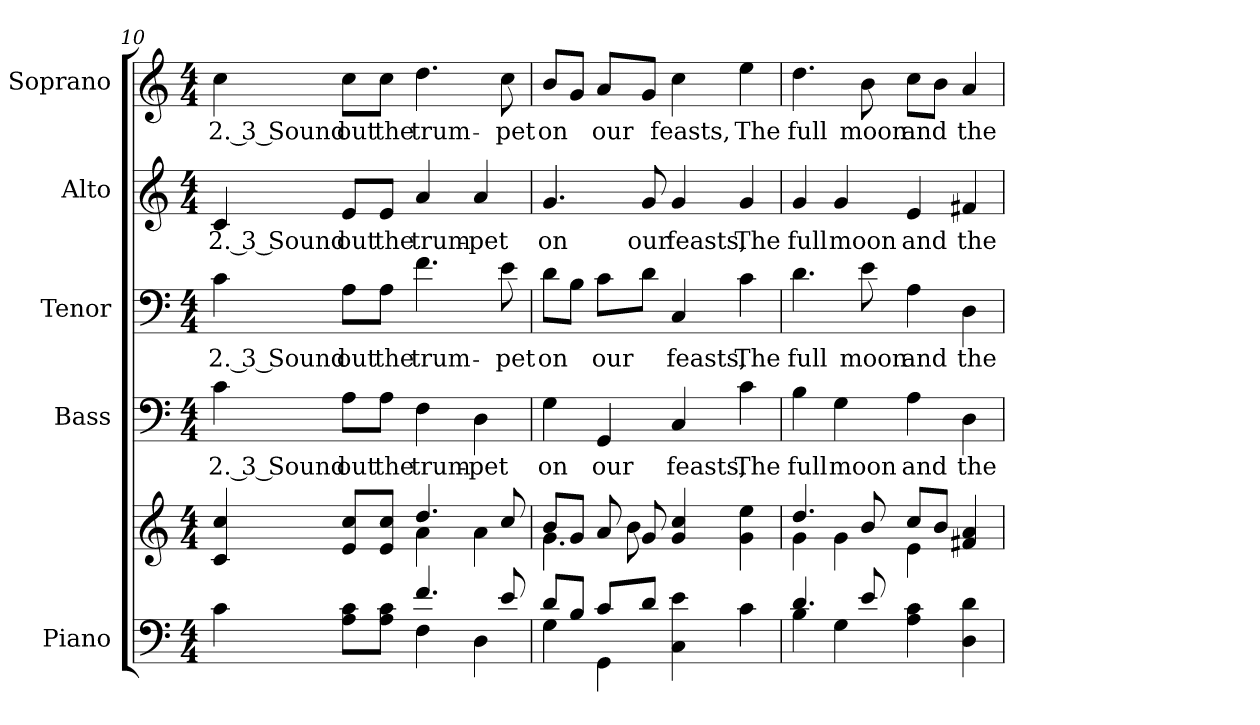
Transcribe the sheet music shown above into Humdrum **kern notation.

**kern	**kern	**kern	**text	**kern	**text	**kern	**text	**kern	**text
*part5	*part5	*part4	*part4	*part3	*part3	*part2	*part2	*part1	*part1
*staff6	*staff5	*staff4	*staff4	*staff3	*staff3	*staff2	*staff2	*staff1	*staff1
*I"Piano	*	*I"Bass	*	*I"Tenor	*	*I"Alto	*	*I"Soprano	*
*I'Pno.	*	*I'B.	*	*I'T.	*	*I'A.	*	*I'S.	*
*clefF4	*clefG2	*clefF4	*	*clefF4	*	*clefG2	*	*clefG2	*
*k[]	*k[]	*k[]	*	*k[]	*	*k[]	*	*k[]	*
*C:	*C:	*C:	*	*C:	*	*C:	*	*C:	*
*M4/4	*M4/4	*M4/4	*	*M4/4	*	*M4/4	*	*M4/4	*
=10	=10	=10	=10	=10	=10	=10	=10	=10	=10
*^	*^	*	*	*	*	*	*	*	*
!	!	!	!	!	!LO:LY:b:color=#000000	!	!	!	!	!	!
!	!	!	!	!	!	!	!LO:LY:b:color=#000000	!	!	!	!
!	!	!	!	!	!	!	!	!	!LO:LY:b:color=#000000	!	!
!	!	!	!	!	!	!	!	!	!	!	!LO:LY:b:color=#000000
4ci\	2ryy	4ci/ 4cci	2ryy	4ci\	2. 3 Sound	4ci\	2. 3 Sound	4ci/	2. 3 Sound	4cci\	2. 3 Sound
!	!	!	!	!	!LO:LY:b:color=#000000	!	!	!	!	!	!
!	!	!	!	!	!	!	!LO:LY:b:color=#000000	!	!	!	!
!	!	!	!	!	!	!	!	!	!LO:LY:b:color=#000000	!	!
!	!	!	!	!	!	!	!	!	!	!	!LO:LY:b:color=#000000
8Ai\ 8ciL	.	8ei/ 8cciL	.	8Ai\L	out	8Ai\L	out	8ei/L	out	8cci\L	out
!	!	!	!	!	!LO:LY:b:color=#000000	!	!	!	!	!	!
!	!	!	!	!	!	!	!LO:LY:b:color=#000000	!	!	!	!
!	!	!	!	!	!	!	!	!	!LO:LY:b:color=#000000	!	!
!	!	!	!	!	!	!	!	!	!	!	!LO:LY:b:color=#000000
8Ai\ 8ciJ	.	8ei/ 8cciJ	.	8Ai\J	the	8Ai\J	the	8ei/J	the	8cci\J	the
!	!	!	!	!	!LO:LY:b:color=#000000	!	!	!	!	!	!
!	!	!	!	!	!	!	!LO:LY:b:color=#000000	!	!	!	!
!	!	!	!	!	!	!	!	!	!LO:LY:b:color=#000000	!	!
!	!	!	!	!	!	!	!	!	!	!	!LO:LY:b:color=#000000
4.fi/	4Fi\	4.ddi/	4ai\	4Fi\	trum-	4.fi\	trum-	4ai/	trum-	4.ddi\	trum-
!	!	!	!	!	!LO:LY:b:color=#000000	!	!	!	!	!	!
!	!	!	!	!	!	!	!	!	!LO:LY:b:color=#000000	!	!
.	4Di\	.	4ai\	4Di\	-pet	.	.	4ai/	-pet	.	.
!	!	!	!	!	!	!	!LO:LY:b:color=#000000	!	!	!	!
!	!	!	!	!	!	!	!	!	!	!	!LO:LY:b:color=#000000
8ei/	.	8cci/	.	.	.	8ei\	-pet	.	.	8cci\	-pet
!!LO:PB:g=z
=11	=11	=11	=11	=11	=11	=11	=11	=11	=11	=11	=11
!	!	!	!	!	!LO:LY:b:color=#000000	!	!	!	!	!	!
!	!	!	!	!	!	!	!LO:LY:b:color=#000000	!	!	!	!
!	!	!	!	!	!	!	!	!	!LO:LY:b:color=#000000	!	!
!	!	!	!	!	!	!	!	!	!	!	!LO:LY:b:color=#000000
8di/L	4Gi\	8bi/L	4.gi\	4Gi\	on	8di\L	on	4.gi/	on	8bi/L	on
8Bi/J	.	8gi/J	.	.	.	8Bi\J	.	.	.	8gi/J	.
!	!	!	!	!	!LO:LY:b:color=#000000	!	!	!	!	!	!
!	!	!	!	!	!	!	!LO:LY:b:color=#000000	!	!	!	!
!	!	!	!	!	!	!	!	!	!	!	!LO:LY:b:color=#000000
8ci/L	4GGi\	8ai/	.	4GGi/	our	8ci\L	our	.	.	8ai/L	our
!	!	!	!	!	!	!	!	!	!LO:LY:b:color=#000000	!	!
8di/J	.	8gi/	8bi\	.	.	8di\J	.	8gi/	our	8gi/J	.
!	!	!	!	!	!LO:LY:b:color=#000000	!	!	!	!	!	!
!	!	!	!	!	!	!	!LO:LY:b:color=#000000	!	!	!	!
!	!	!	!	!	!	!	!	!	!LO:LY:b:color=#000000	!	!
!	!	!	!	!	!	!	!	!	!	!	!LO:LY:b:color=#000000
4Ci\ 4ei	2ryy	4gi/ 4cci	2ryy	4Ci/	feasts,	4Ci/	feasts,	4gi/	feasts,	4cci\	feasts,
!	!	!	!	!	!LO:LY:b:color=#000000	!	!	!	!	!	!
!	!	!	!	!	!	!	!LO:LY:b:color=#000000	!	!	!	!
!	!	!	!	!	!	!	!	!	!LO:LY:b:color=#000000	!	!
!	!	!	!	!	!	!	!	!	!	!	!LO:LY:b:color=#000000
4ci\	.	4gi\ 4eei	.	4ci\	The	4ci\	The	4gi/	The	4eei\	The
=12	=12	=12	=12	=12	=12	=12	=12	=12	=12	=12	=12
!	!	!	!	!	!LO:LY:b:color=#000000	!	!	!	!	!	!
!	!	!	!	!	!	!	!LO:LY:b:color=#000000	!	!	!	!
!	!	!	!	!	!	!	!	!	!LO:LY:b:color=#000000	!	!
!	!	!	!	!	!	!	!	!	!	!	!LO:LY:b:color=#000000
4.di/	4Bi\	4.ddi/	4gi\	4Bi\	full	4.di\	full	4gi/	full	4.ddi\	full
!	!	!	!	!	!LO:LY:b:color=#000000	!	!	!	!	!	!
!	!	!	!	!	!	!	!	!	!LO:LY:b:color=#000000	!	!
.	4Gi\	.	4gi\	4Gi\	moon	.	.	4gi/	moon	.	.
!	!	!	!	!	!	!	!LO:LY:b:color=#000000	!	!	!	!
!	!	!	!	!	!	!	!	!	!	!	!LO:LY:b:color=#000000
8ei/	.	8bi/	.	.	.	8ei\	moon	.	.	8bi\	moon
!	!	!	!	!	!LO:LY:b:color=#000000	!	!	!	!	!	!
!	!	!	!	!	!	!	!LO:LY:b:color=#000000	!	!	!	!
!	!	!	!	!	!	!	!	!	!LO:LY:b:color=#000000	!	!
!	!	!	!	!	!	!	!	!	!	!	!LO:LY:b:color=#000000
4Ai\ 4ci	2ryy	8cci/L	4ei\	4Ai\	and	4Ai\	and	4ei/	and	8cci\L	and
.	.	8bi/J	.	.	.	.	.	.	.	8bi\J	.
!	!	!	!	!	!LO:LY:b:color=#000000	!	!	!	!	!	!
!	!	!	!	!	!	!	!LO:LY:b:color=#000000	!	!	!	!
!	!	!	!	!	!	!	!	!	!LO:LY:b:color=#000000	!	!
!	!	!	!	!	!	!	!	!	!	!	!LO:LY:b:color=#000000
4Di\ 4di	.	4f#Xi/ 4ai	4ryy	4Di\	the	4Di\	the	4f#Xi/	the	4ai/	the
*v	*v	*	*	*	*	*	*	*	*	*	*
*	*v	*v	*	*	*	*	*	*	*	*
=	=	=	=	=	=	=	=	=	=
*-	*-	*-	*-	*-	*-	*-	*-	*-	*-
